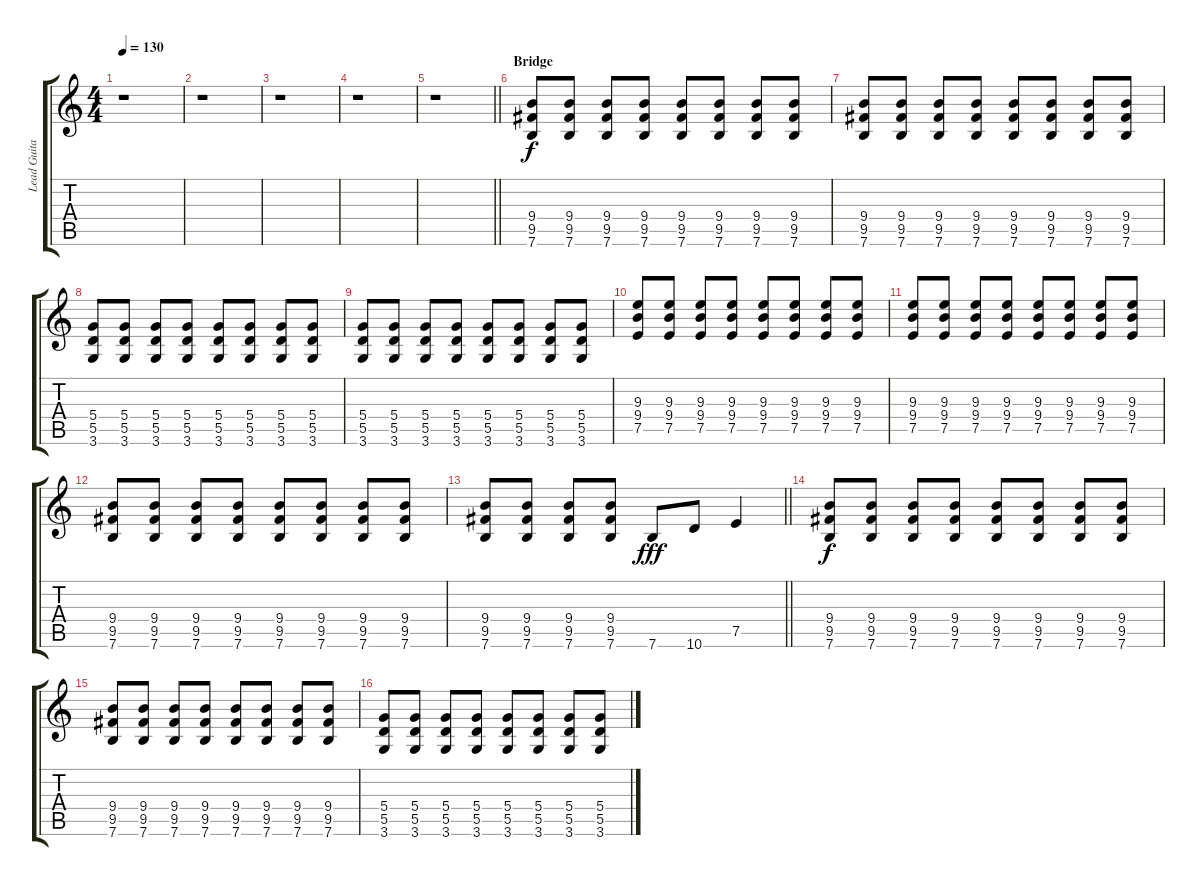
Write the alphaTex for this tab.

\track ("Lead Guitar" "Lead Guita") {instrument overdrivenguitar}
\staff {score tabs}
\tuning (E4 B3 G3 D3 A2 E2) {hide}
\ts (4 4)
\tempo 130
\clef g2
\ks c
r.1{dy f} |
r.1 |
r.1 |
r.1 |
\barLineRight lightlight
r.1 |
\section ("" "Bridge")
(9.4 9.5 7.6).8{instrument overdrivenguitar} (9.4 9.5 7.6).8 (9.4 9.5 7.6).8 (9.4 9.5 7.6).8 (9.4 9.5 7.6).8 (9.4 9.5 7.6).8 (9.4 9.5 7.6).8 (9.4 9.5 7.6).8 |
(9.4 9.5 7.6).8 (9.4 9.5 7.6).8 (9.4 9.5 7.6).8 (9.4 9.5 7.6).8 (9.4 9.5 7.6).8 (9.4 9.5 7.6).8 (9.4 9.5 7.6).8 (9.4 9.5 7.6).8 |
(5.4 5.5 3.6).8 (5.4 5.5 3.6).8 (5.4 5.5 3.6).8 (5.4 5.5 3.6).8 (5.4 5.5 3.6).8 (5.4 5.5 3.6).8 (5.4 5.5 3.6).8 (5.4 5.5 3.6).8 |
(5.4 5.5 3.6).8 (5.4 5.5 3.6).8 (5.4 5.5 3.6).8 (5.4 5.5 3.6).8 (5.4 5.5 3.6).8 (5.4 5.5 3.6).8 (5.4 5.5 3.6).8 (5.4 5.5 3.6).8 |
(9.3 9.4 7.5).8 (9.3 9.4 7.5).8 (9.3 9.4 7.5).8 (9.3 9.4 7.5).8 (9.3 9.4 7.5).8 (9.3 9.4 7.5).8 (9.3 9.4 7.5).8 (9.3 9.4 7.5).8 |
(9.3 9.4 7.5).8 (9.3 9.4 7.5).8 (9.3 9.4 7.5).8 (9.3 9.4 7.5).8 (9.3 9.4 7.5).8 (9.3 9.4 7.5).8 (9.3 9.4 7.5).8 (9.3 9.4 7.5).8 |
(9.4 9.5 7.6).8 (9.4 9.5 7.6).8 (9.4 9.5 7.6).8 (9.4 9.5 7.6).8 (9.4 9.5 7.6).8 (9.4 9.5 7.6).8 (9.4 9.5 7.6).8 (9.4 9.5 7.6).8 |
\barLineRight lightlight
(9.4 9.5 7.6).8 (9.4 9.5 7.6).8 (9.4 9.5 7.6).8 (9.4 9.5 7.6).8 7.6.8{dy fff} 10.6.8 7.5.4 |
(9.4 9.5 7.6).8{dy f} (9.4 9.5 7.6).8 (9.4 9.5 7.6).8 (9.4 9.5 7.6).8 (9.4 9.5 7.6).8 (9.4 9.5 7.6).8 (9.4 9.5 7.6).8 (9.4 9.5 7.6).8 |
(9.4 9.5 7.6).8 (9.4 9.5 7.6).8 (9.4 9.5 7.6).8 (9.4 9.5 7.6).8 (9.4 9.5 7.6).8 (9.4 9.5 7.6).8 (9.4 9.5 7.6).8 (9.4 9.5 7.6).8 |
(5.4 5.5 3.6).8 (5.4 5.5 3.6).8 (5.4 5.5 3.6).8 (5.4 5.5 3.6).8 (5.4 5.5 3.6).8 (5.4 5.5 3.6).8 (5.4 5.5 3.6).8 (5.4 5.5 3.6).8
